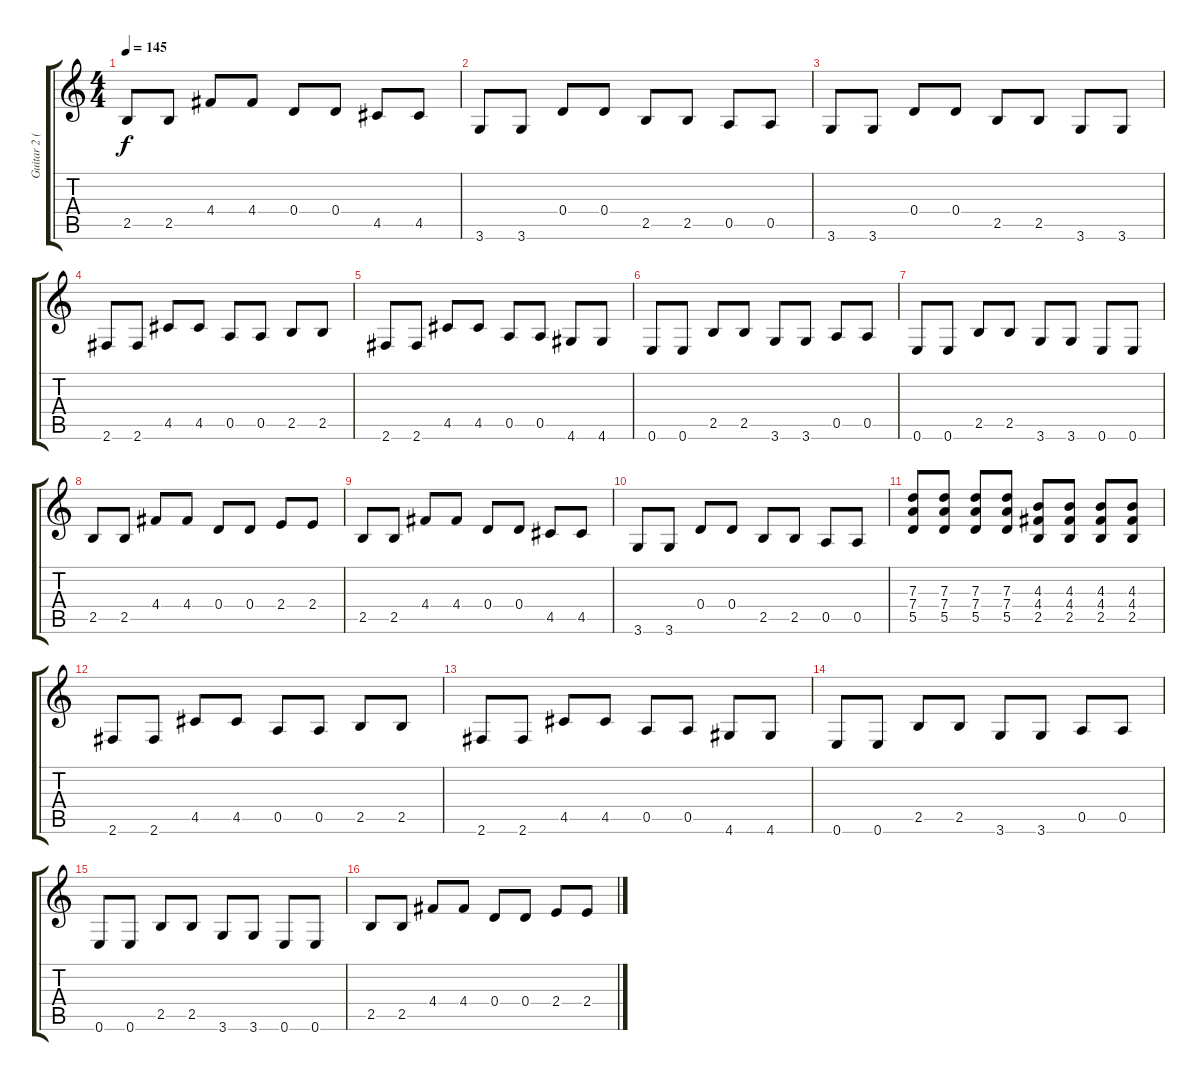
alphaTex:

\track ("Guitar 2 (Rhythm)" "Guitar 2 (") {instrument distortionguitar}
\staff {score tabs}
\tuning (E4 B3 G3 D3 A2 E2) {hide}
\ts (4 4)
\tempo 145
\clef g2
\ks c
2.5.8{dy f} 2.5.8 4.4.8 4.4.8 0.4.8 0.4.8 4.5.8 4.5.8 |
3.6.8 3.6.8 0.4.8 0.4.8 2.5.8 2.5.8 0.5.8 0.5.8 |
3.6.8 3.6.8 0.4.8 0.4.8 2.5.8 2.5.8 3.6.8 3.6.8 |
2.6.8 2.6.8 4.5.8 4.5.8 0.5.8 0.5.8 2.5.8 2.5.8 |
2.6.8 2.6.8 4.5.8 4.5.8 0.5.8 0.5.8 4.6.8 4.6.8 |
0.6.8 0.6.8 2.5.8 2.5.8 3.6.8 3.6.8 0.5.8 0.5.8 |
0.6.8 0.6.8 2.5.8 2.5.8 3.6.8 3.6.8 0.6.8 0.6.8 |
2.5.8 2.5.8 4.4.8 4.4.8 0.4.8 0.4.8 2.4.8 2.4.8 |
2.5.8 2.5.8 4.4.8 4.4.8 0.4.8 0.4.8 4.5.8 4.5.8 |
3.6.8 3.6.8 0.4.8 0.4.8 2.5.8 2.5.8 0.5.8 0.5.8 |
(7.3 7.4 5.5).8 (7.3 7.4 5.5).8 (7.3 7.4 5.5).8 (7.3 7.4 5.5).8 (4.3 4.4 2.5).8 (4.3 4.4 2.5).8 (4.3 4.4 2.5).8 (4.3 4.4 2.5).8 |
2.6.8 2.6.8 4.5.8 4.5.8 0.5.8 0.5.8 2.5.8 2.5.8 |
2.6.8 2.6.8 4.5.8 4.5.8 0.5.8 0.5.8 4.6.8 4.6.8 |
0.6.8 0.6.8 2.5.8 2.5.8 3.6.8 3.6.8 0.5.8 0.5.8 |
0.6.8 0.6.8 2.5.8 2.5.8 3.6.8 3.6.8 0.6.8 0.6.8 |
2.5.8 2.5.8 4.4.8 4.4.8 0.4.8 0.4.8 2.4.8 2.4.8
